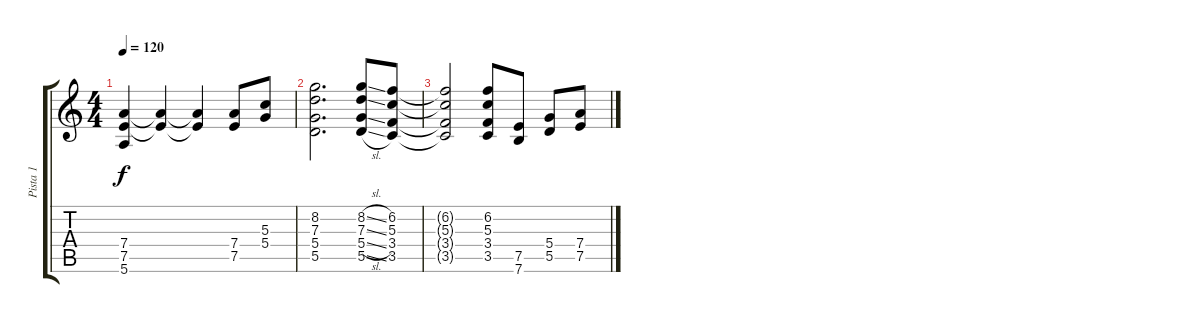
\track ("Pista 1" "Pista 1") {instrument overdrivenguitar}
\staff {score tabs}
\tuning (E4 B3 G3 D3 A2 E2) {hide}
\ts (4 4)
\tempo 120
\clef g2
\ks c
(7.4 7.5 5.6).4{dy f} (7.4{t} 7.5{t}).4 (7.4{t} 7.5{t}).4 (7.4 7.5).8 (5.3 5.4).8 |
(8.2 7.3 5.4 5.5).2{d volume 0} (8.2{sl} 7.3{sl} 5.4{sl} 5.5{sl}).8 (6.2 5.3 3.4 3.5).8 |
(6.2{t} 5.3{t} 3.4{t} 3.5{t}).2 (6.2 5.3 3.4 3.5).8 (7.5 7.6).8 (5.4 5.5).8 (7.4 7.5).8
